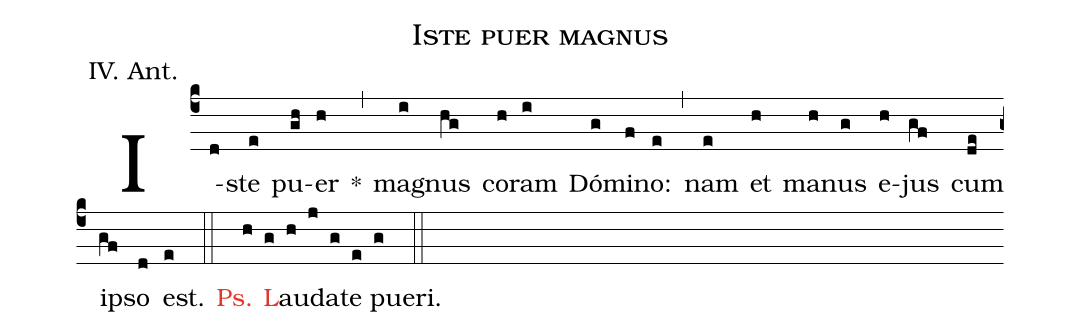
name: Iste puer magnus;
office-part: Antiphona;
annotation: IV. Ant.;
%%
(c4) I(d)ste(e) pu(gh)er(h) *(,) ma(i)gnus(hg) co(h)ram(i) Dó(g)mi(f)no:(e) (,)
nam(e) et(h) ma(h)nus(g) e(h)jus(gf) cum(de) i(gf)pso(d) est.(e) (::)

<c>{Ps. L}</c>audate pueri.(h g h j g e g) (::)
